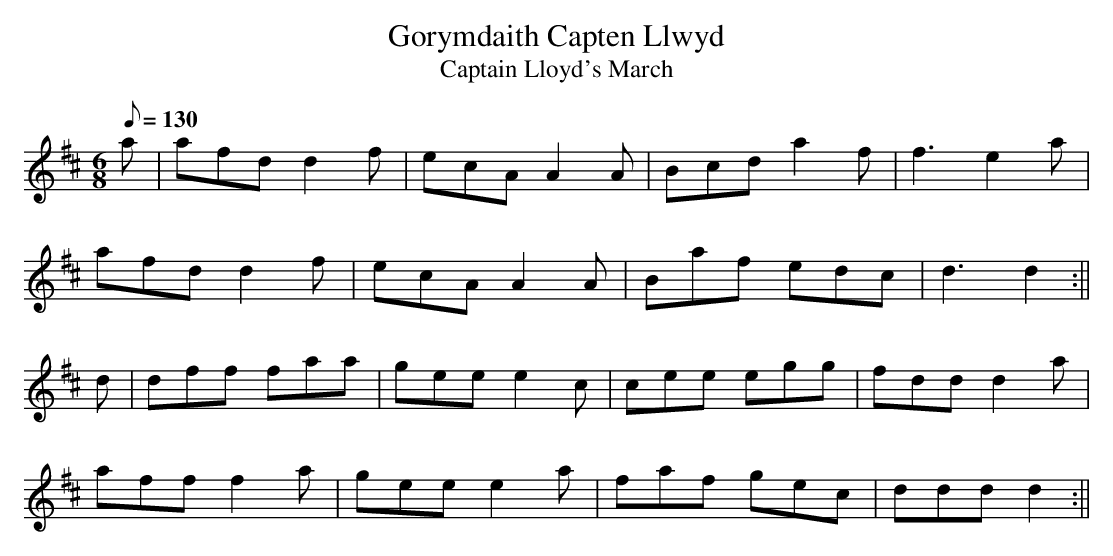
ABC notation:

X:1
T:Gorymdaith Capten Llwyd
T:Captain Lloyd's March
M:6/8
L:1/8
Q:130
K:D
a|afdd2f|ecAA2A|Bcda2f|f3e2a|
afdd2f|ecAA2A|Baf edc|d3d2:||
d|dff faa|geee2c|cee egg|fddd2a|
afff2a|geee2a|faf gec|dddd2:||
